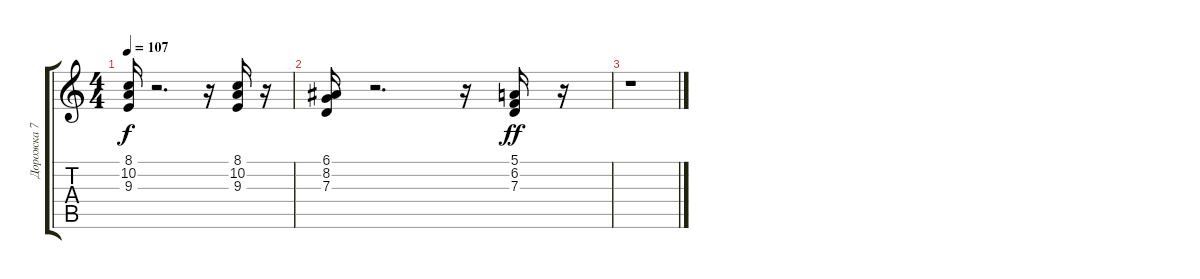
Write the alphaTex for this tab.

\track ("Дорожка 7" "Дорожка 7") {instrument stringensemble1}
\staff {score tabs}
\tuning (E4 B3 G3 D3 A2 E2) {hide}
\ts (4 4)
\tempo 107
\clef g2
\ks c
(8.1 10.2 9.3).16{dy f} r.2{d} r.16 (8.1 10.2 9.3).16 r.16 |
(6.1 8.2 7.3).16 r.2{d} r.16 (5.1 6.2 7.3).16{dy ff} r.16 |
r.1
